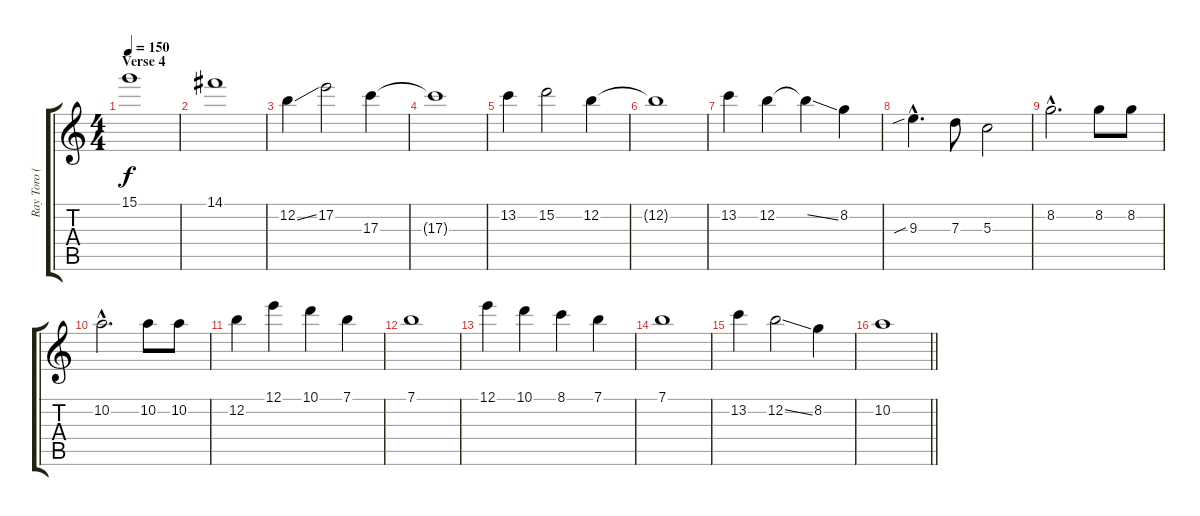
\track ("Ray Toro (lead guitar)" "Ray Toro (") {instrument electricguitarmuted}
\staff {score tabs}
\tuning (E4 B3 G3 D3 A2 E2) {hide}
\ts (4 4)
\section ("" "Verse 4")
\tempo 150
\clef g2
\ks c
15.1.1{dy f} |
14.1.1 |
12.2{ss}.4 17.2.2 17.3.4 |
17.3{t}.1 |
13.2.4 15.2.2 12.2.4 |
12.2{t}.1 |
13.2.4 12.2.4 12.2{ss t}.4 8.2.4{volume 12 instrument distortionguitar} |
9.3{sib hac}.4{d} 7.3.8 5.3.2 |
8.2{hac}.2{d} 8.2.8 8.2.8 |
10.2{hac}.2{d} 10.2.8 10.2.8 |
12.2.4 12.1.4 10.1.4 7.1.4 |
7.1.1 |
12.1.4 10.1.4 8.1.4 7.1.4 |
7.1.1 |
13.2.4 12.2{ss}.2 8.2.4 |
\barLineRight lightlight
10.2.1
